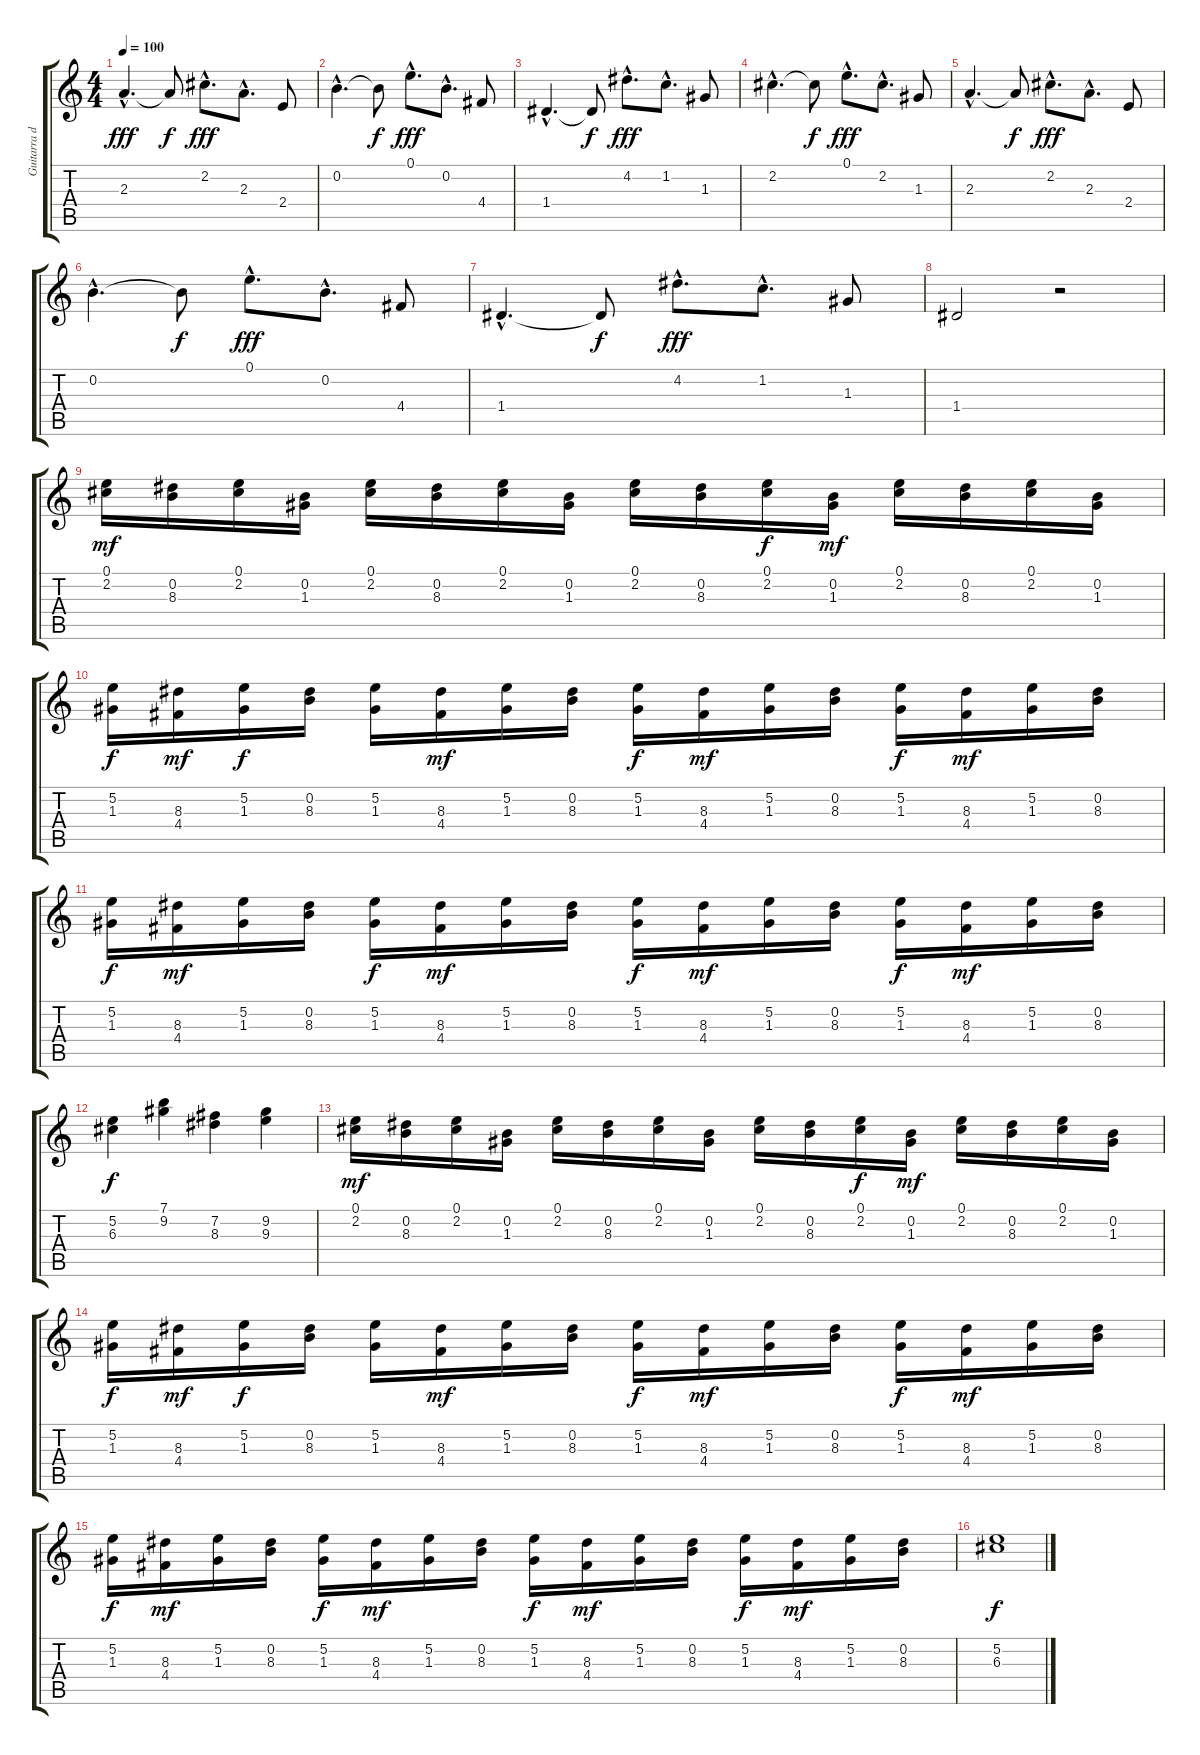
\track ("Guitarra de Apoyo" "Guitarra d") {instrument distortionguitar}
\staff {score tabs}
\tuning (E4 B3 G3 D3 A2 E2) {hide}
\ts (4 4)
\tempo 100
\clef g2
\ks c
2.3{hac}.4{d dy fff} 2.3{t}.8{dy f} 2.2{hac}.8{d dy fff} 2.3{hac}.8{d} 2.4.8 |
0.2{hac}.4{d} 0.2{t}.8{dy f} 0.1{hac}.8{d dy fff} 0.2{hac}.8{d} 4.4.8 |
1.4{hac}.4{d} 1.4{t}.8{dy f} 4.2{hac}.8{d dy fff} 1.2{hac}.8{d} 1.3.8 |
2.2{hac}.4{d} 2.2{t}.8{dy f} 0.1{hac}.8{d dy fff} 2.2{hac}.8{d} 1.3.8 |
2.3{hac}.4{d} 2.3{t}.8{dy f} 2.2{hac}.8{d dy fff} 2.3{hac}.8{d} 2.4.8 |
0.2{hac}.4{d} 0.2{t}.8{dy f} 0.1{hac}.8{d dy fff} 0.2{hac}.8{d} 4.4.8 |
1.4{hac}.4{d} 1.4{t}.8{dy f} 4.2{hac}.8{d dy fff} 1.2{hac}.8{d} 1.3.8 |
1.4.2 r.2 |
(0.1 2.2).16{dy mf volume 10 instrument distortionguitar} (0.2 8.3).16 (0.1 2.2).16 (0.2 1.3).16 (0.1 2.2).16 (0.2 8.3).16 (0.1 2.2).16 (0.2 1.3).16 (0.1 2.2).16 (0.2 8.3).16 (0.1 2.2).16{dy f} (0.2 1.3).16{dy mf} (0.1 2.2).16 (0.2 8.3).16 (0.1 2.2).16 (0.2 1.3).16 |
(5.2 1.3).16{dy f} (8.3 4.4).16{dy mf} (5.2 1.3).16{dy f} (0.2 8.3).16 (5.2 1.3).16 (8.3 4.4).16{dy mf} (5.2 1.3).16 (0.2 8.3).16 (5.2 1.3).16{dy f} (8.3 4.4).16{dy mf} (5.2 1.3).16 (0.2 8.3).16 (5.2 1.3).16{dy f} (8.3 4.4).16{dy mf} (5.2 1.3).16 (0.2 8.3).16 |
(5.2 1.3).16{dy f} (8.3 4.4).16{dy mf} (5.2 1.3).16 (0.2 8.3).16 (5.2 1.3).16{dy f} (8.3 4.4).16{dy mf} (5.2 1.3).16 (0.2 8.3).16 (5.2 1.3).16{dy f} (8.3 4.4).16{dy mf} (5.2 1.3).16 (0.2 8.3).16 (5.2 1.3).16{dy f} (8.3 4.4).16{dy mf} (5.2 1.3).16 (0.2 8.3).16 |
(5.2 6.3).4{dy f} (7.1 9.2).4 (7.2 8.3).4 (9.2 9.3).4 |
(0.1 2.2).16{dy mf} (0.2 8.3).16 (0.1 2.2).16 (0.2 1.3).16 (0.1 2.2).16 (0.2 8.3).16 (0.1 2.2).16 (0.2 1.3).16 (0.1 2.2).16 (0.2 8.3).16 (0.1 2.2).16{dy f} (0.2 1.3).16{dy mf} (0.1 2.2).16 (0.2 8.3).16 (0.1 2.2).16 (0.2 1.3).16 |
(5.2 1.3).16{dy f} (8.3 4.4).16{dy mf} (5.2 1.3).16{dy f} (0.2 8.3).16 (5.2 1.3).16 (8.3 4.4).16{dy mf} (5.2 1.3).16 (0.2 8.3).16 (5.2 1.3).16{dy f} (8.3 4.4).16{dy mf} (5.2 1.3).16 (0.2 8.3).16 (5.2 1.3).16{dy f} (8.3 4.4).16{dy mf} (5.2 1.3).16 (0.2 8.3).16 |
(5.2 1.3).16{dy f} (8.3 4.4).16{dy mf} (5.2 1.3).16 (0.2 8.3).16 (5.2 1.3).16{dy f} (8.3 4.4).16{dy mf} (5.2 1.3).16 (0.2 8.3).16 (5.2 1.3).16{dy f} (8.3 4.4).16{dy mf} (5.2 1.3).16 (0.2 8.3).16 (5.2 1.3).16{dy f} (8.3 4.4).16{dy mf} (5.2 1.3).16 (0.2 8.3).16 |
(5.2 6.3).1{dy f}
